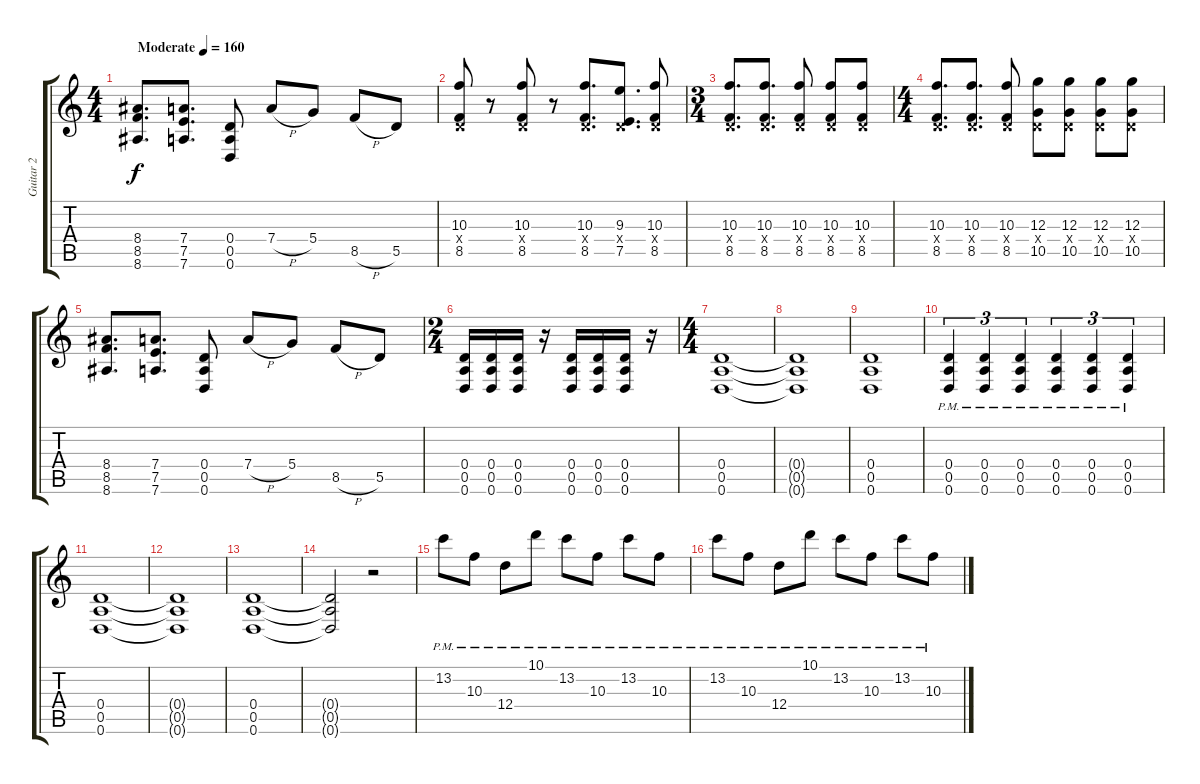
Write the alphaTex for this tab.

\track ("Guitar 2" "Guitar 2") {instrument distortionguitar}
\staff {score tabs}
\tuning (E4 B3 G3 D3 A2 D2) {hide}
\ts (4 4)
\tempo (160 "Moderate")
\clef g2
\ks c
(8.4 8.5 8.6).8{d dy f instrument distortionguitar} (7.4 7.5 7.6).8{d} (0.4 0.5 0.6).8 7.4{h}.8 5.4.8 8.5{h}.8 5.5.8 |
(10.3 0.4{x} 8.5).8 r.8 (10.3 0.4{x} 8.5).8 r.8 (10.3 0.4{x} 8.5).8{d} (9.3 0.4{x} 7.5).8{d} (10.3 0.4{x} 8.5).8 |
\ts (3 4)
(10.3 0.4{x} 8.5).8{d} (10.3 0.4{x} 8.5).8{d} (10.3 0.4{x} 8.5).8 (10.3 0.4{x} 8.5).8 (10.3 0.4{x} 8.5).8 |
\ts (4 4)
(10.3 0.4{x} 8.5).8{d} (10.3 0.4{x} 8.5).8{d} (10.3 0.4{x} 8.5).8 (12.3 0.4{x} 10.5).8 (12.3 0.4{x} 10.5).8 (12.3 0.4{x} 10.5).8 (12.3 0.4{x} 10.5).8 |
(8.4 8.5 8.6).8{d} (7.4 7.5 7.6).8{d} (0.4 0.5 0.6).8 7.4{h}.8 5.4.8 8.5{h}.8 5.5.8 |
\ts (2 4)
(0.4 0.5 0.6).16 (0.4 0.5 0.6).16 (0.4 0.5 0.6).16 r.16 (0.4 0.5 0.6).16 (0.4 0.5 0.6).16 (0.4 0.5 0.6).16 r.16 |
\ts (4 4)
(0.4 0.5 0.6).1 |
(0.4{t} 0.5{t} 0.6{t}).1 |
(0.4 0.5 0.6).1 |
(0.4{pm} 0.5{pm} 0.6{pm}).4{tu (3 2)} (0.4{pm} 0.5{pm} 0.6{pm}).4{tu (3 2)} (0.4{pm} 0.5{pm} 0.6{pm}).4{tu (3 2)} (0.4{pm} 0.5{pm} 0.6{pm}).4{tu (3 2)} (0.4{pm} 0.5{pm} 0.6{pm}).4{tu (3 2)} (0.4{pm} 0.5{pm} 0.6{pm}).4{tu (3 2)} |
(0.4 0.5 0.6).1 |
(0.4{t} 0.5{t} 0.6{t}).1 |
(0.4 0.5 0.6).1 |
(0.4{t} 0.5{t} 0.6{t}).2 r.2 |
13.2{pm}.8 10.3{pm}.8 12.4{pm}.8 10.1{pm}.8 13.2{pm}.8 10.3{pm}.8 13.2{pm}.8 10.3{pm}.8 |
13.2{pm}.8 10.3{pm}.8 12.4{pm}.8 10.1{pm}.8 13.2{pm}.8 10.3{pm}.8 13.2{pm}.8 10.3{pm}.8
